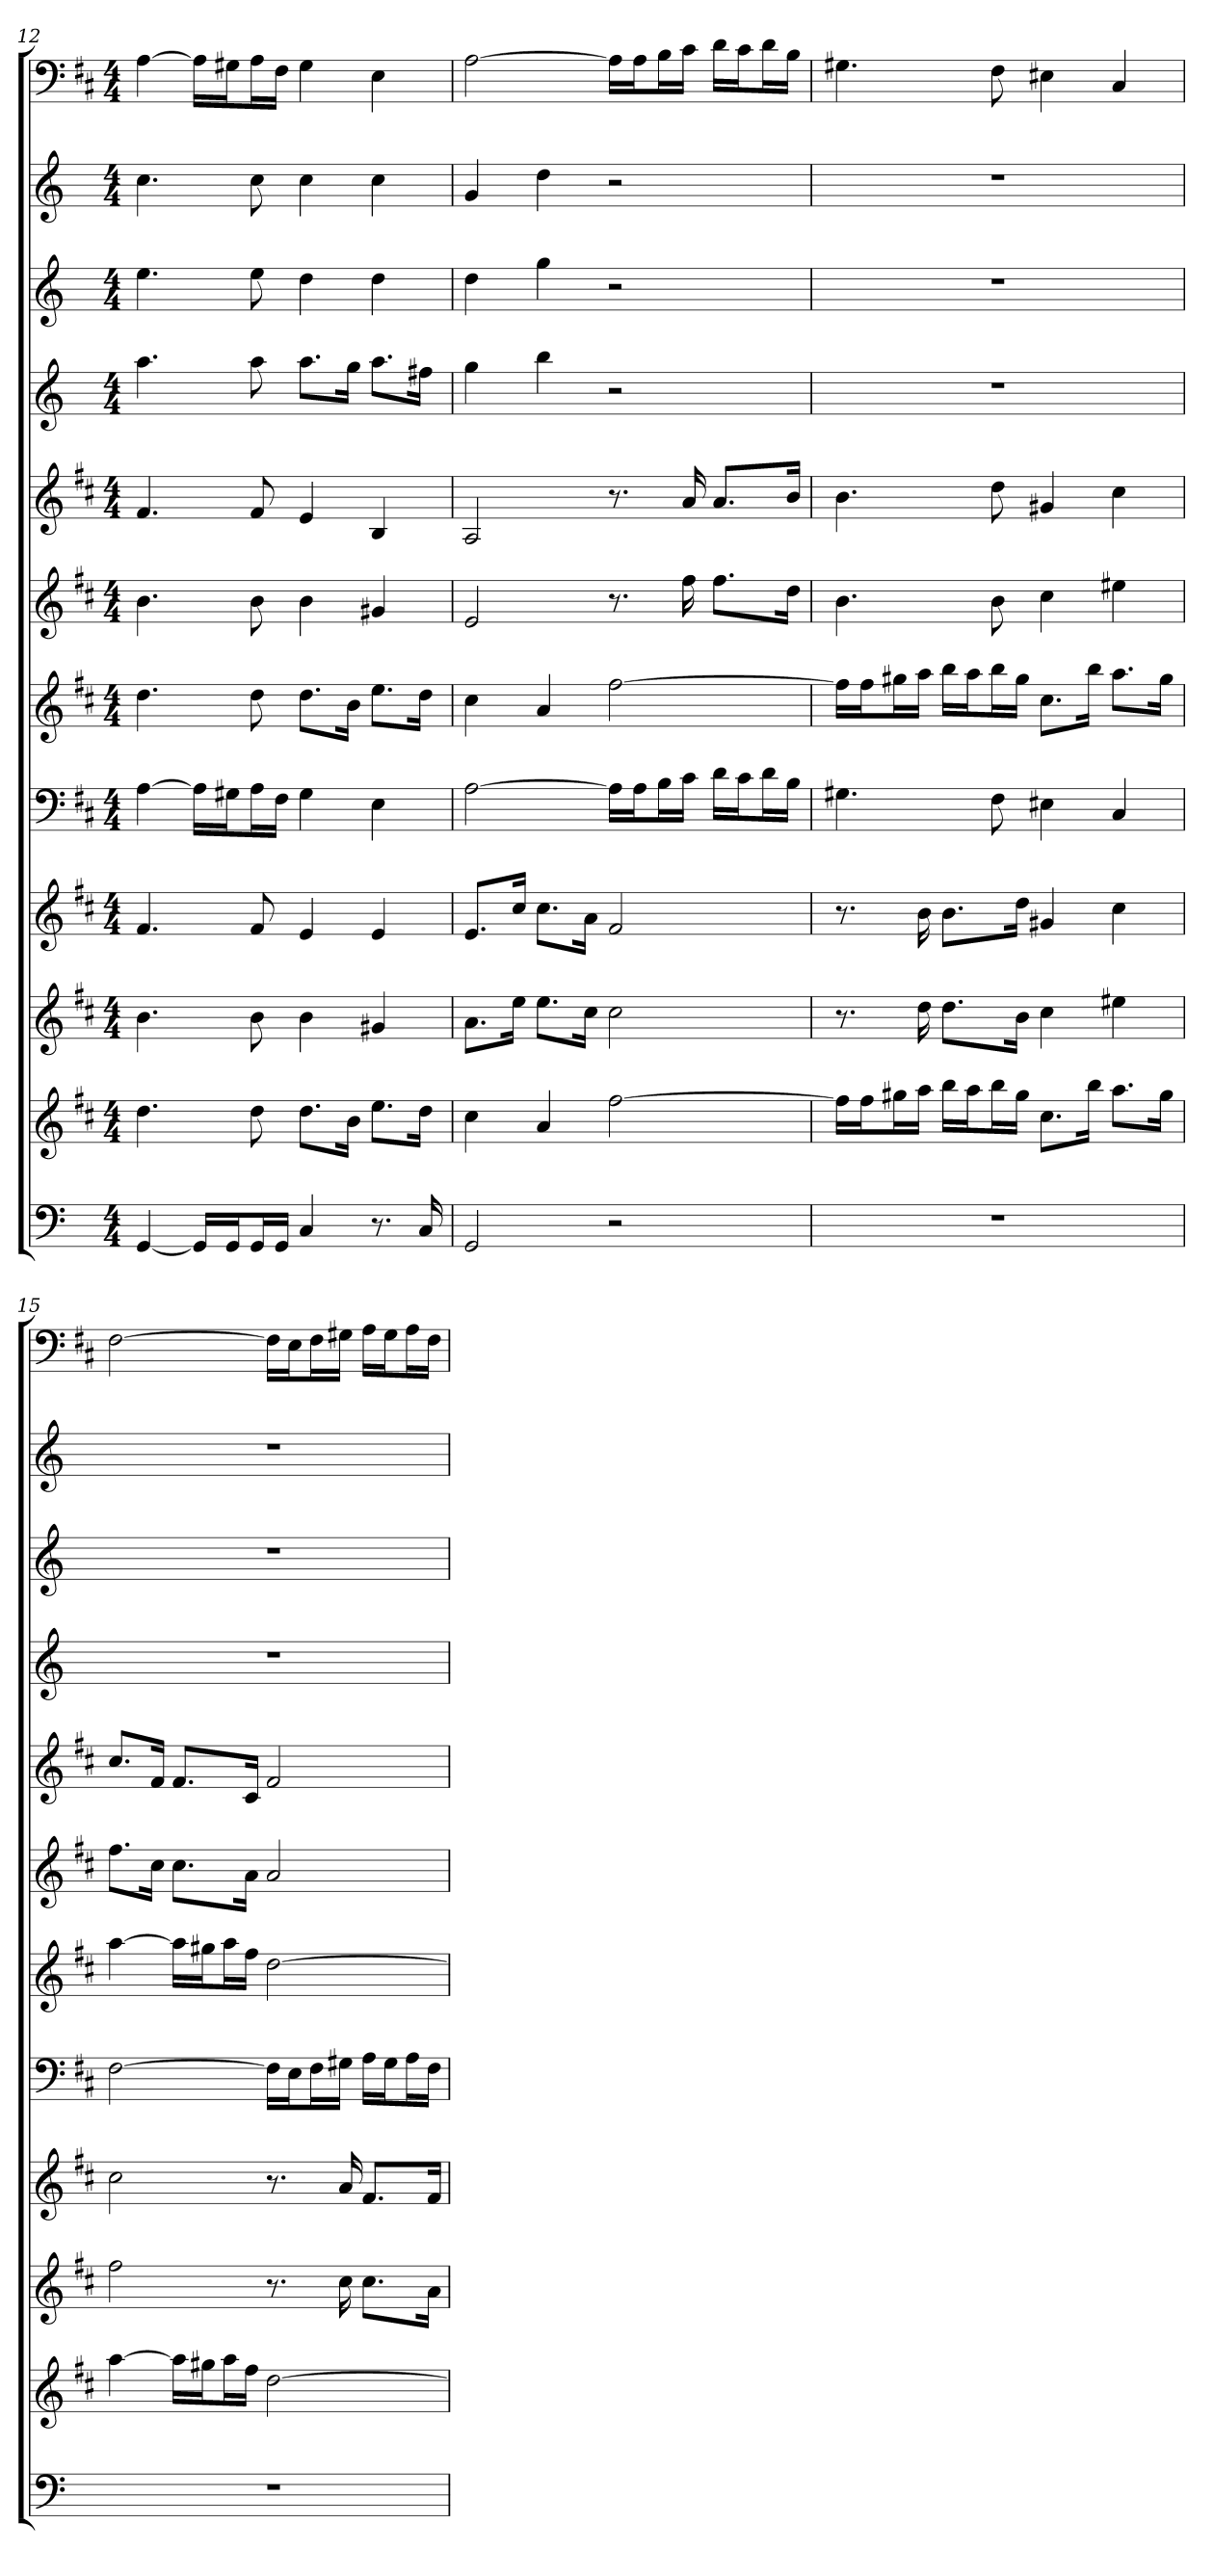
**kern	**kern	**kern	**kern	**kern	**kern	**kern	**kern	**kern	**kern	**kern	**kern
*part12	*part11	*part10	*part9	*part8	*part7	*part6	*part5	*part4	*part3	*part2	*part1
*staff12	*staff11	*staff10	*staff9	*staff8	*staff7	*staff6	*staff5	*staff4	*staff3	*staff2	*staff1
*k[]	*k[f#c#]	*k[f#c#]	*k[f#c#]	*k[f#c#]	*k[f#c#]	*k[f#c#]	*k[f#c#]	*k[]	*k[]	*k[]	*k[f#c#]
*M4/4	*M4/4	*M4/4	*M4/4	*M4/4	*M4/4	*M4/4	*M4/4	*M4/4	*M4/4	*M4/4	*M4/4
=12	=12	=12	=12	=12	=12	=12	=12	=12	=12	=12	=12
[4GG	4.dd	4.b	4.f#	[4A	4.dd	4.b	4.f#	4.aa	4.ee	4.cc	[4A
16GGLL]	.	.	.	16ALL]	.	.	.	.	.	.	16ALL]
16GGJ	.	.	.	16G#XJ	.	.	.	.	.	.	16G#XJ
16GGL	8dd	8b	8f#	16AL	8dd	8b	8f#	8aa	8ee	8cc	16AL
16GGJJ	.	.	.	16F#JJ	.	.	.	.	.	.	16F#JJ
4C	8.ddL	4b	4e	4G#	8.ddL	4b	4e	8.aaL	4dd	4cc	4G#
.	16bJk	.	.	.	16bJk	.	.	16ggJk	.	.	.
8.r	8.eeL	4g#X	4e	4E	8.eeL	4g#X	4B	8.aaL	4dd	4cc	4E
16C	16ddJk	.	.	.	16ddJk	.	.	16ff#XJk	.	.	.
=13	=13	=13	=13	=13	=13	=13	=13	=13	=13	=13	=13
2GG	4cc#	8.aL	8.eL	[2A	4cc#	2e	2A	4gg	4dd	4g	[2A
.	.	16eeJk	16cc#Jk	.	.	.	.	.	.	.	.
.	4a	8.eeL	8.cc#L	.	4a	.	.	4bb	4gg	4dd	.
.	.	16cc#Jk	16aJk	.	.	.	.	.	.	.	.
2r	[2ff#	2cc#	2f#	16ALL]	[2ff#	8.r	8.r	2r	2r	2r	16ALL]
.	.	.	.	16AJ	.	.	.	.	.	.	16AJ
.	.	.	.	16BL	.	.	.	.	.	.	16BL
.	.	.	.	16c#JJ	.	16ff#	16a	.	.	.	16c#JJ
.	.	.	.	16dLL	.	8.ff#L	8.aL	.	.	.	16dLL
.	.	.	.	16c#J	.	.	.	.	.	.	16c#J
.	.	.	.	16dL	.	.	.	.	.	.	16dL
.	.	.	.	16BJJ	.	16ddJk	16bJk	.	.	.	16BJJ
=14	=14	=14	=14	=14	=14	=14	=14	=14	=14	=14	=14
1r	16ff#LL]	8.r	8.r	4.G#X	16ff#LL]	4.b	4.b	1r	1r	1r	4.G#X
.	16ff#J	.	.	.	16ff#J	.	.	.	.	.	.
.	16gg#XL	.	.	.	16gg#XL	.	.	.	.	.	.
.	16aaJJ	16dd	16b	.	16aaJJ	.	.	.	.	.	.
.	16bbLL	8.ddL	8.bL	.	16bbLL	.	.	.	.	.	.
.	16aaJ	.	.	.	16aaJ	.	.	.	.	.	.
.	16bbL	.	.	8F#	16bbL	8b	8dd	.	.	.	8F#
.	16gg#JJ	16bJk	16ddJk	.	16gg#JJ	.	.	.	.	.	.
.	8.cc#L	4cc#	4g#X	4E#X	8.cc#L	4cc#	4g#X	.	.	.	4E#X
.	16bbJk	.	.	.	16bbJk	.	.	.	.	.	.
.	8.aaL	4ee#X	4cc#	4C#	8.aaL	4ee#X	4cc#	.	.	.	4C#
.	16gg#Jk	.	.	.	16gg#Jk	.	.	.	.	.	.
=15	=15	=15	=15	=15	=15	=15	=15	=15	=15	=15	=15
1r	[4aa	2ff#	2cc#	[2F#	[4aa	8.ff#L	8.cc#L	1r	1r	1r	[2F#
.	.	.	.	.	.	16cc#Jk	16f#Jk	.	.	.	.
.	16aaLL]	.	.	.	16aaLL]	8.cc#L	8.f#L	.	.	.	.
.	16gg#XJ	.	.	.	16gg#XJ	.	.	.	.	.	.
.	16aaL	.	.	.	16aaL	.	.	.	.	.	.
.	16ff#JJ	.	.	.	16ff#JJ	16aJk	16c#Jk	.	.	.	.
.	[2dd	8.r	8.r	16F#LL]	[2dd	2a	2f#	.	.	.	16F#LL]
.	.	.	.	16EJ	.	.	.	.	.	.	16EJ
.	.	.	.	16F#L	.	.	.	.	.	.	16F#L
.	.	16cc#	16a	16G#XJJ	.	.	.	.	.	.	16G#XJJ
.	.	8.cc#L	8.f#L	16ALL	.	.	.	.	.	.	16ALL
.	.	.	.	16G#J	.	.	.	.	.	.	16G#J
.	.	.	.	16AL	.	.	.	.	.	.	16AL
.	.	16aJk	16f#Jk	16F#JJ	.	.	.	.	.	.	16F#JJ
=	=	=	=	=	=	=	=	=	=	=	=
*-	*-	*-	*-	*-	*-	*-	*-	*-	*-	*-	*-
